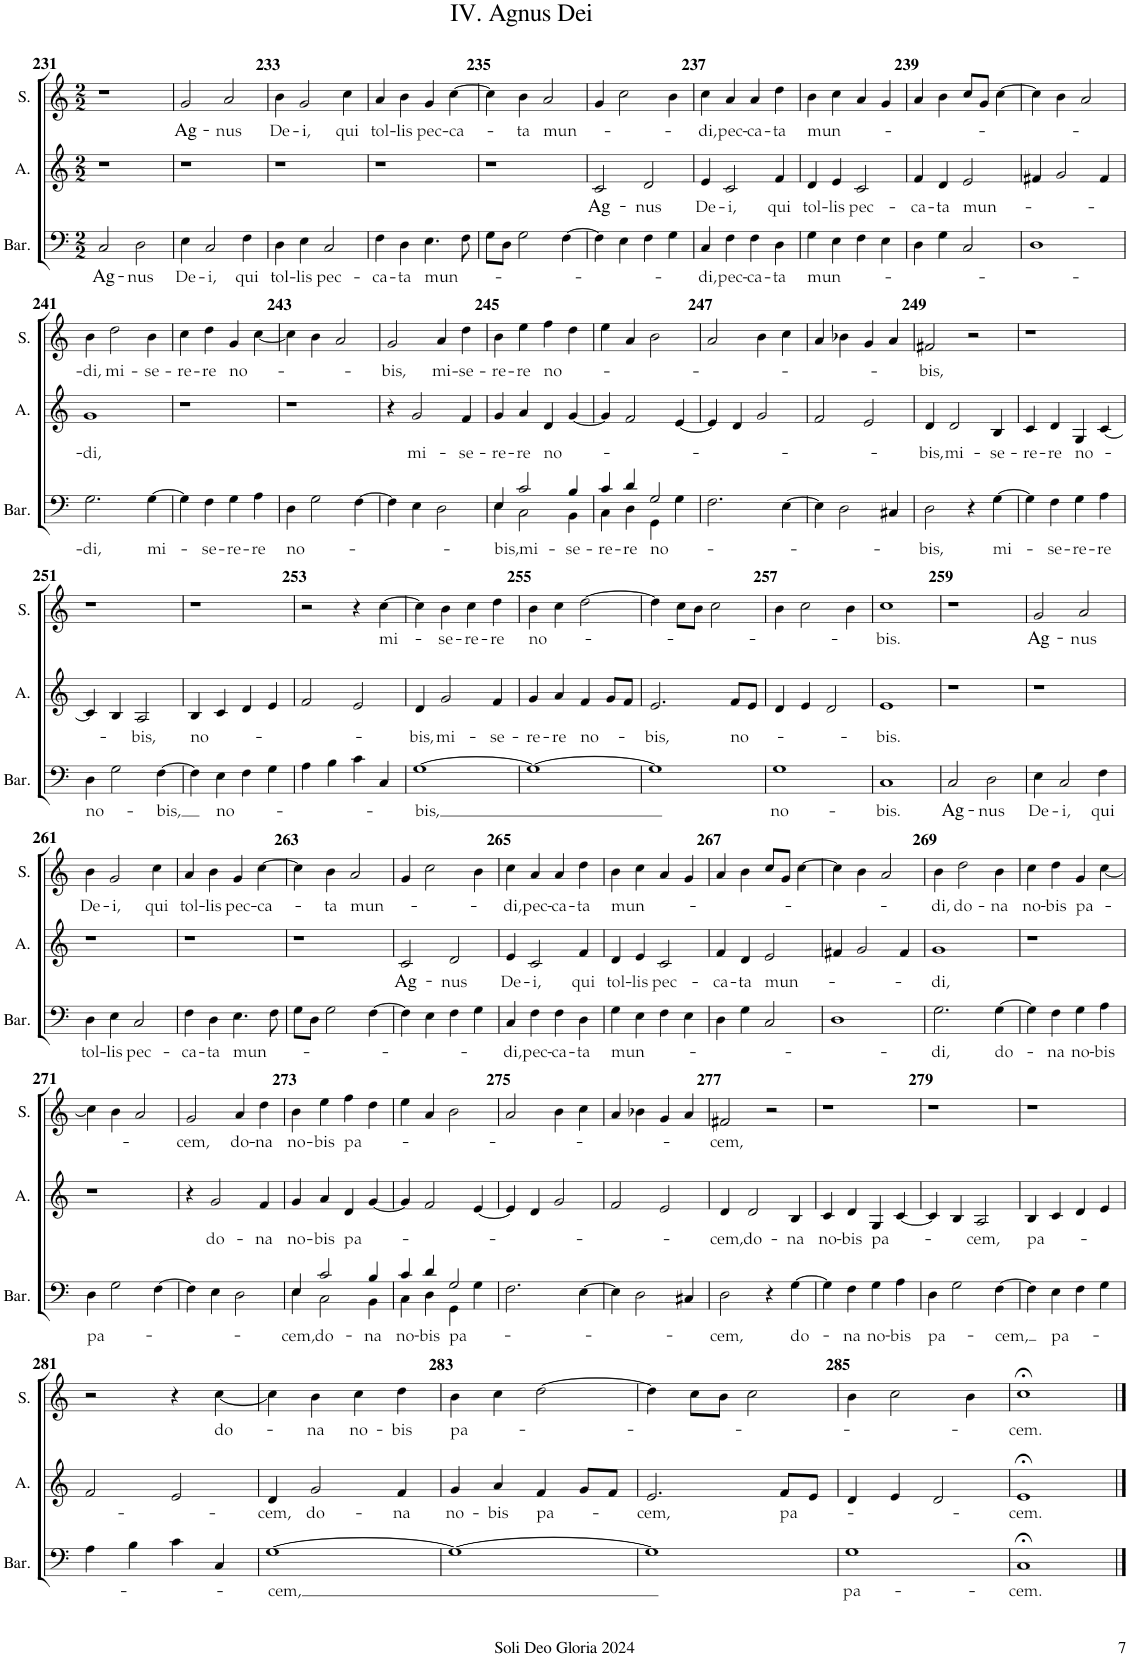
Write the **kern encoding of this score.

**kern	**text	**kern	**text	**kern	**text
*part3	*part3	*part2	*part2	*part1	*part1
*staff3	*staff3	*staff2	*staff2	*staff1	*staff1
*I"Baritone	*	*I"Alto	*	*I"Soprano	*
*I'Bar.	*	*I'A.	*	*I'S.	*
!!LO:PB:g=z
*clefF4	*	*clefG2	*	*clefG2	*
*k[]	*	*k[]	*	*k[]	*
*M2/2	*	*M2/2	*	*M2/2	*
=231	=231	=231	=231	=231	=231
!	!LO:LY:b	!	!	!	!
2C/	Ag-	1r	.	1r	.
!	!LO:LY:b	!	!	!	!
2D\	-nus	.	.	.	.
=232	=232	=232	=232	=232	=232
!	!LO:LY:b	!	!	!	!LO:LY:b
4E\	De-	1r	.	2g/	Ag-
!	!LO:LY:b	!	!	!	!
2C/	-i,	.	.	.	.
!	!	!	!	!	!LO:LY:b
.	.	.	.	2a/	-nus
!	!LO:LY:b	!	!	!	!
4F\	qui	.	.	.	.
=233	=233	=233	=233	=233	=233
!	!LO:LY:b	!	!	!	!LO:LY:b
4D\	tol-	1r	.	4b\	De-
!	!LO:LY:b	!	!	!	!LO:LY:b
4E\	-lis	.	.	2g/	-i,
!	!LO:LY:b	!	!	!	!
2C/	pec-	.	.	.	.
!	!	!	!	!	!LO:LY:b
.	.	.	.	4cc\	qui
=234	=234	=234	=234	=234	=234
!	!LO:LY:b	!	!	!	!LO:LY:b
4F\	-ca-	1r	.	4a/	tol-
!	!LO:LY:b	!	!	!	!LO:LY:b
4D\	-ta	.	.	4b\	-lis
!	!LO:LY:b	!	!	!	!LO:LY:b
4.E\	mun-	.	.	4g/	pec-
!	!	!	!	!	!LO:LY:b
.	.	.	.	[>4cc\	-ca-
8F\	.	.	.	.	.
=235	=235	=235	=235	=235	=235
8G\L	.	1r	.	4cc\]	.
8D\J	.	.	.	.	.
!	!	!	!	!	!LO:LY:b
2G\	.	.	.	4b\	-ta
!	!	!	!	!	!LO:LY:b
.	.	.	.	2a/	mun-
[>4F\	.	.	.	.	.
=236	=236	=236	=236	=236	=236
!	!	!	!LO:LY:b	!	!
4F\]	.	2c/	Ag-	4g/	.
4E\	.	.	.	2cc\	.
!	!	!	!LO:LY:b	!	!
4F\	.	2d/	-nus	.	.
4G\	.	.	.	4b\	.
=237	=237	=237	=237	=237	=237
!	!LO:LY:b	!	!LO:LY:b	!	!LO:LY:b
4C/	-di,	4e/	De-	4cc\	-di,
!	!LO:LY:b	!	!LO:LY:b	!	!LO:LY:b
4F\	pec-	2c/	-i,	4a/	pec-
!	!LO:LY:b	!	!	!	!LO:LY:b
4F\	-ca-	.	.	4a/	-ca-
!	!LO:LY:b	!	!LO:LY:b	!	!LO:LY:b
4D\	-ta	4f/	qui	4dd\	-ta
=238	=238	=238	=238	=238	=238
!	!LO:LY:b	!	!LO:LY:b	!	!LO:LY:b
4G\	mun-	4d/	tol-	4b\	mun-
!	!	!	!LO:LY:b	!	!
4E\	.	4e/	-lis	4cc\	.
!	!	!	!LO:LY:b	!	!
4F\	.	2c/	pec-	4a/	.
4E\	.	.	.	4g/	.
=239	=239	=239	=239	=239	=239
!	!	!	!LO:LY:b	!	!
4D\	.	4f/	-ca-	4a/	.
!	!	!	!LO:LY:b	!	!
4G\	.	4d/	-ta	4b\	.
!	!	!	!LO:LY:b	!	!
2C/	.	2e/	mun-	8cc/L	.
.	.	.	.	8g/J	.
.	.	.	.	[>4cc\	.
=240	=240	=240	=240	=240	=240
1D	.	4f#X/	.	4cc\]	.
.	.	2g/	.	4b\	.
.	.	.	.	2a/	.
.	.	4f#/	.	.	.
!!LO:LB:g=z
=241	=241	=241	=241	=241	=241
!	!LO:LY:b	!	!LO:LY:b	!	!LO:LY:b
2.G\	-di,	1g	-di,	4b\	-di,
!	!	!	!	!	!LO:LY:b
.	.	.	.	2dd\	mi-
!	!LO:LY:b	!	!	!	!LO:LY:b
[>4G\	mi-	.	.	4b\	-se-
=242	=242	=242	=242	=242	=242
!	!	!	!	!	!LO:LY:b
4G\]	.	1r	.	4cc\	-re-
!	!LO:LY:b	!	!	!	!LO:LY:b
4F\	-se-	.	.	4dd\	-re
!	!LO:LY:b	!	!	!	!LO:LY:b
4G\	-re-	.	.	4g/	no-
!	!LO:LY:b	!	!	!	!
4A\	-re	.	.	[<4cc\	.
=243	=243	=243	=243	=243	=243
!	!LO:LY:b	!	!	!	!
4D\	no-	1r	.	4cc\]	.
2G\	.	.	.	4b\	.
.	.	.	.	2a/	.
[>4F\	.	.	.	.	.
=244	=244	=244	=244	=244	=244
!	!	!	!	!	!LO:LY:b
4F\]	.	4r	.	2g/	-bis,
!	!	!	!LO:LY:b	!	!
4E\	.	2g/	mi-	.	.
!	!	!	!	!	!LO:LY:b
2D\	.	.	.	4a/	mi-
!	!	!	!LO:LY:b	!	!LO:LY:b
.	.	4f/	-se-	4dd\	-se-
=245	=245	=245	=245	=245	=245
!	!LO:LY:b	!	!LO:LY:b	!	!LO:LY:b
*^	*	*	*	*	*
4E/	4E\	-bis,mi-	4g/	-re-	4b\	-re-
!	!	!	!	!LO:LY:b	!	!LO:LY:b
2c/	2C\	.	4a/	-re	4ee\	-re
!	!	!	!	!LO:LY:b	!	!LO:LY:b
.	.	.	4d/	no-	4ff\	no-
!	!	!LO:LY:b	!	!	!	!
4B/	4BB\	-se-	[<4g/	.	4dd\	.
=246	=246	=246	=246	=246	=246	=246
!	!	!LO:LY:b	!	!	!	!
4c/	4C\	-re-	4g/]	.	4ee\	.
!	!	!LO:LY:b	!	!	!	!
4d/	4D\	-re	2f/	.	4a/	.
!	!	!LO:LY:b	!	!	!	!
2G/	4GG\	no-	.	.	2b\	.
.	4G\	.	[<4e/	.	.	.
*v	*v	*	*	*	*	*
=247	=247	=247	=247	=247	=247
2.F\	.	4e/]	.	2a/	.
.	.	4d/	.	.	.
.	.	2g/	.	4b\	.
[>4E\	.	.	.	4cc\	.
=248	=248	=248	=248	=248	=248
4E\]	.	2f/	.	4a/	.
2D\	.	.	.	4b-X\	.
.	.	2e/	.	4g/	.
4C#X/	.	.	.	4a/	.
=249	=249	=249	=249	=249	=249
!	!LO:LY:b	!	!LO:LY:b	!	!LO:LY:b
2D\	-bis,	4d/	-bis,	2f#X/	-bis,
!	!	!	!LO:LY:b	!	!
.	.	2d/	mi-	.	.
4r	.	.	.	2r	.
!	!LO:LY:b	!	!LO:LY:b	!	!
[>4G\	mi-	4B/	-se-	.	.
=250	=250	=250	=250	=250	=250
!	!	!	!LO:LY:b	!	!
4G\]	.	4c/	-re-	1r	.
!	!LO:LY:b	!	!LO:LY:b	!	!
4F\	-se-	4d/	-re	.	.
!	!LO:LY:b	!	!LO:LY:b	!	!
4G\	-re-	4G/	no-	.	.
!	!LO:LY:b	!	!	!	!
4A\	-re	[<4c/	.	.	.
!!LO:LB:g=z
=251	=251	=251	=251	=251	=251
!	!LO:LY:b	!	!	!	!
4D\	no-	4c/]	.	1r	.
2G\	.	4B/	.	.	.
!	!	!	!LO:LY:b	!	!
.	.	2A/	-bis,	.	.
!	!LO:LY:b	!	!	!	!
[>4F\	-bis,	.	.	.	.
=252	=252	=252	=252	=252	=252
!	!	!	!LO:LY:b	!	!
4F\]	.	4B/	no-	1r	.
!	!LO:LY:b	!	!	!	!
4E\	no-	4c/	.	.	.
4F\	.	4d/	.	.	.
4G\	.	4e/	.	.	.
=253	=253	=253	=253	=253	=253
4A\	.	2f/	.	2r	.
4B\	.	.	.	.	.
4c\	.	2e/	.	4r	.
!	!	!	!	!	!LO:LY:b
4C/	.	.	.	[>4cc\	mi-
=254	=254	=254	=254	=254	=254
!	!LO:LY:b	!	!LO:LY:b	!	!
[>1G	-bis,	4d/	-bis,	4cc\]	.
!	!	!	!LO:LY:b	!	!LO:LY:b
.	.	2g/	mi-	4b\	-se-
!	!	!	!	!	!LO:LY:b
.	.	.	.	4cc\	-re-
!	!	!	!LO:LY:b	!	!LO:LY:b
.	.	4f/	-se-	4dd\	-re
=255	=255	=255	=255	=255	=255
!	!	!	!LO:LY:b	!	!LO:LY:b
1G_	.	4g/	-re-	4b\	no-
!	!	!	!LO:LY:b	!	!
.	.	4a/	-re	4cc\	.
!	!	!	!LO:LY:b	!	!
.	.	4f/	no-	[>2dd\	.
.	.	8g/L	.	.	.
.	.	8f/J	.	.	.
=256	=256	=256	=256	=256	=256
!	!	!	!LO:LY:b	!	!
1G]	.	2.e/	-bis,	4dd\]	.
.	.	.	.	8cc\L	.
.	.	.	.	8b\J	.
.	.	.	.	2cc\	.
!	!	!	!LO:LY:b	!	!
.	.	8f/L	no-	.	.
.	.	8e/J	.	.	.
=257	=257	=257	=257	=257	=257
!	!LO:LY:b	!	!	!	!
1G	no-	4d/	.	4b\	.
.	.	4e/	.	2cc\	.
.	.	2d/	.	.	.
.	.	.	.	4b\	.
=258	=258	=258	=258	=258	=258
!	!LO:LY:b	!	!LO:LY:b	!	!LO:LY:b
1C	-bis.	1e	-bis.	1cc	-bis.
=259	=259	=259	=259	=259	=259
!	!LO:LY:b	!	!	!	!
2C/	Ag-	1r	.	1r	.
!	!LO:LY:b	!	!	!	!
2D\	-nus	.	.	.	.
=260	=260	=260	=260	=260	=260
!	!LO:LY:b	!	!	!	!LO:LY:b
4E\	De-	1r	.	2g/	Ag-
!	!LO:LY:b	!	!	!	!
2C/	-i,	.	.	.	.
!	!	!	!	!	!LO:LY:b
.	.	.	.	2a/	-nus
!	!LO:LY:b	!	!	!	!
4F\	qui	.	.	.	.
!!LO:LB:g=z
=261	=261	=261	=261	=261	=261
!	!LO:LY:b	!	!	!	!LO:LY:b
4D\	tol-	1r	.	4b\	De-
!	!LO:LY:b	!	!	!	!LO:LY:b
4E\	-lis	.	.	2g/	-i,
!	!LO:LY:b	!	!	!	!
2C/	pec-	.	.	.	.
!	!	!	!	!	!LO:LY:b
.	.	.	.	4cc\	qui
=262	=262	=262	=262	=262	=262
!	!LO:LY:b	!	!	!	!LO:LY:b
4F\	-ca-	1r	.	4a/	tol-
!	!LO:LY:b	!	!	!	!LO:LY:b
4D\	-ta	.	.	4b\	-lis
!	!LO:LY:b	!	!	!	!LO:LY:b
4.E\	mun-	.	.	4g/	pec-
!	!	!	!	!	!LO:LY:b
.	.	.	.	[>4cc\	-ca-
8F\	.	.	.	.	.
=263	=263	=263	=263	=263	=263
8G\L	.	1r	.	4cc\]	.
8D\J	.	.	.	.	.
!	!	!	!	!	!LO:LY:b
2G\	.	.	.	4b\	-ta
!	!	!	!	!	!LO:LY:b
.	.	.	.	2a/	mun-
[>4F\	.	.	.	.	.
=264	=264	=264	=264	=264	=264
!	!	!	!LO:LY:b	!	!
4F\]	.	2c/	Ag-	4g/	.
4E\	.	.	.	2cc\	.
!	!	!	!LO:LY:b	!	!
4F\	.	2d/	-nus	.	.
4G\	.	.	.	4b\	.
=265	=265	=265	=265	=265	=265
!	!LO:LY:b	!	!LO:LY:b	!	!LO:LY:b
4C/	-di,	4e/	De-	4cc\	-di,
!	!LO:LY:b	!	!LO:LY:b	!	!LO:LY:b
4F\	pec-	2c/	-i,	4a/	pec-
!	!LO:LY:b	!	!	!	!LO:LY:b
4F\	-ca-	.	.	4a/	-ca-
!	!LO:LY:b	!	!LO:LY:b	!	!LO:LY:b
4D\	-ta	4f/	qui	4dd\	-ta
=266	=266	=266	=266	=266	=266
!	!LO:LY:b	!	!LO:LY:b	!	!LO:LY:b
4G\	mun-	4d/	tol-	4b\	mun-
!	!	!	!LO:LY:b	!	!
4E\	.	4e/	-lis	4cc\	.
!	!	!	!LO:LY:b	!	!
4F\	.	2c/	pec-	4a/	.
4E\	.	.	.	4g/	.
=267	=267	=267	=267	=267	=267
!	!	!	!LO:LY:b	!	!
4D\	.	4f/	-ca-	4a/	.
!	!	!	!LO:LY:b	!	!
4G\	.	4d/	-ta	4b\	.
!	!	!	!LO:LY:b	!	!
2C/	.	2e/	mun-	8cc/L	.
.	.	.	.	8g/J	.
.	.	.	.	[>4cc\	.
=268	=268	=268	=268	=268	=268
1D	.	4f#X/	.	4cc\]	.
.	.	2g/	.	4b\	.
.	.	.	.	2a/	.
.	.	4f#/	.	.	.
=269	=269	=269	=269	=269	=269
!	!LO:LY:b	!	!LO:LY:b	!	!LO:LY:b
2.G\	-di,	1g	-di,	4b\	-di,
!	!	!	!	!	!LO:LY:b
.	.	.	.	2dd\	do-
!	!LO:LY:b	!	!	!	!LO:LY:b
[>4G\	do-	.	.	4b\	-na
=270	=270	=270	=270	=270	=270
!	!	!	!	!	!LO:LY:b
4G\]	.	1r	.	4cc\	no-
!	!LO:LY:b	!	!	!	!LO:LY:b
4F\	-na	.	.	4dd\	-bis
!	!LO:LY:b	!	!	!	!LO:LY:b
4G\	no-	.	.	4g/	pa-
!	!LO:LY:b	!	!	!	!
4A\	-bis	.	.	[<4cc\	.
!!LO:LB:g=z
=271	=271	=271	=271	=271	=271
!	!LO:LY:b	!	!	!	!
4D\	pa-	1r	.	4cc\]	.
2G\	.	.	.	4b\	.
.	.	.	.	2a/	.
[>4F\	.	.	.	.	.
=272	=272	=272	=272	=272	=272
!	!	!	!	!	!LO:LY:b
4F\]	.	4r	.	2g/	-cem,
!	!	!	!LO:LY:b	!	!
4E\	.	2g/	do-	.	.
!	!	!	!	!	!LO:LY:b
2D\	.	.	.	4a/	do-
!	!	!	!LO:LY:b	!	!LO:LY:b
.	.	4f/	-na	4dd\	-na
=273	=273	=273	=273	=273	=273
!	!LO:LY:b	!	!LO:LY:b	!	!LO:LY:b
*^	*	*	*	*	*
4E/	4E\	-cem,	4g/	no-	4b\	no-
!	!	!LO:LY:b	!	!LO:LY:b	!	!LO:LY:b
2c/	2C\	do-	4a/	-bis	4ee\	-bis
!	!	!	!	!LO:LY:b	!	!LO:LY:b
.	.	.	4d/	pa-	4ff\	pa-
!	!	!LO:LY:b	!	!	!	!
4B/	4BB\	-na	[<4g/	.	4dd\	.
=274	=274	=274	=274	=274	=274	=274
!	!	!LO:LY:b	!	!	!	!
4c/	4C\	no-	4g/]	.	4ee\	.
!	!	!LO:LY:b	!	!	!	!
4d/	4D\	-bis	2f/	.	4a/	.
!	!	!LO:LY:b	!	!	!	!
2G/	4GG\	pa-	.	.	2b\	.
.	4G\	.	[<4e/	.	.	.
*v	*v	*	*	*	*	*
=275	=275	=275	=275	=275	=275
2.F\	.	4e/]	.	2a/	.
.	.	4d/	.	.	.
.	.	2g/	.	4b\	.
[>4E\	.	.	.	4cc\	.
=276	=276	=276	=276	=276	=276
4E\]	.	2f/	.	4a/	.
2D\	.	.	.	4b-X\	.
.	.	2e/	.	4g/	.
4C#X/	.	.	.	4a/	.
=277	=277	=277	=277	=277	=277
!	!LO:LY:b	!	!LO:LY:b	!	!LO:LY:b
2D\	-cem,	4d/	-cem,	2f#X/	-cem,
!	!	!	!LO:LY:b	!	!
.	.	2d/	do-	.	.
4r	.	.	.	2r	.
!	!LO:LY:b	!	!LO:LY:b	!	!
[>4G\	do-	4B/	-na	.	.
=278	=278	=278	=278	=278	=278
!	!	!	!LO:LY:b	!	!
4G\]	.	4c/	no-	1r	.
!	!LO:LY:b	!	!LO:LY:b	!	!
4F\	-na	4d/	-bis	.	.
!	!LO:LY:b	!	!LO:LY:b	!	!
4G\	no-	4G/	pa-	.	.
!	!LO:LY:b	!	!	!	!
4A\	-bis	[<4c/	.	.	.
=279	=279	=279	=279	=279	=279
!	!LO:LY:b	!	!	!	!
4D\	pa-	4c/]	.	1r	.
2G\	.	4B/	.	.	.
!	!	!	!LO:LY:b	!	!
.	.	2A/	-cem,	.	.
!	!LO:LY:b	!	!	!	!
[>4F\	-cem,	.	.	.	.
=280	=280	=280	=280	=280	=280
!	!	!	!LO:LY:b	!	!
4F\]	.	4B/	pa-	1r	.
!	!LO:LY:b	!	!	!	!
4E\	pa-	4c/	.	.	.
4F\	.	4d/	.	.	.
4G\	.	4e/	.	.	.
!!LO:LB:g=z
=281	=281	=281	=281	=281	=281
4A\	.	2f/	.	2r	.
4B\	.	.	.	.	.
4c\	.	2e/	.	4r	.
!	!	!	!	!	!LO:LY:b
4C/	.	.	.	[<4cc\	do-
=282	=282	=282	=282	=282	=282
!	!LO:LY:b	!	!LO:LY:b	!	!
[>1G	-cem,	4d/	-cem,	4cc\]	.
!	!	!	!LO:LY:b	!	!LO:LY:b
.	.	2g/	do-	4b\	-na
!	!	!	!	!	!LO:LY:b
.	.	.	.	4cc\	no-
!	!	!	!LO:LY:b	!	!LO:LY:b
.	.	4f/	-na	4dd\	-bis
=283	=283	=283	=283	=283	=283
!	!	!	!LO:LY:b	!	!LO:LY:b
1G_	.	4g/	no-	4b\	pa-
!	!	!	!LO:LY:b	!	!
.	.	4a/	-bis	4cc\	.
!	!	!	!LO:LY:b	!	!
.	.	4f/	pa-	[>2dd\	.
.	.	8g/L	.	.	.
.	.	8f/J	.	.	.
=284	=284	=284	=284	=284	=284
!	!	!	!LO:LY:b	!	!
1G]	.	2.e/	-cem,	4dd\]	.
.	.	.	.	8cc\L	.
.	.	.	.	8b\J	.
.	.	.	.	2cc\	.
!	!	!	!LO:LY:b	!	!
.	.	8f/L	pa-	.	.
.	.	8e/J	.	.	.
=285	=285	=285	=285	=285	=285
!	!LO:LY:b	!	!	!	!
1G	pa-	4d/	.	4b\	.
.	.	4e/	.	2cc\	.
.	.	2d/	.	.	.
.	.	.	.	4b\	.
=286	=286	=286	=286	=286	=286
!	!LO:LY:b	!	!LO:LY:b	!	!LO:LY:b
1C;<	-cem.	1e;<	-cem.	1cc;<	-cem.
==	==	==	==	==	==
*-	*-	*-	*-	*-	*-
